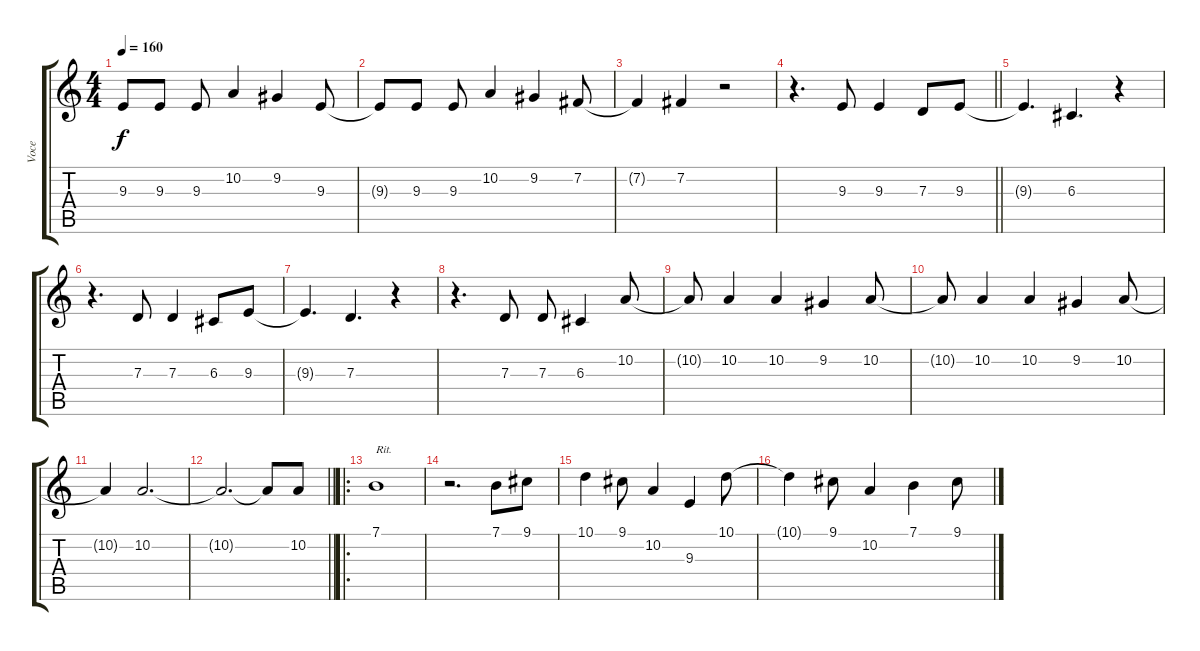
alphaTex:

\track ("Voce" "Voce") {instrument lead1square}
\staff {score tabs}
\tuning (E4 B3 G3 D3 A2 E2) {hide}
\ts (4 4)
\tempo 160
\clef g2
\ks c
9.3{t}.8{dy f} 9.3.8 9.3.8 10.2.4 9.2.4 9.3.8 |
9.3{t}.8 9.3.8 9.3.8 10.2.4 9.2.4 7.2.8 |
7.2{t}.4 7.2.4 r.2 |
\barLineRight lightlight
r.4{d} 9.3.8 9.3.4 7.3.8 9.3.8 |
9.3{t}.4{d} 6.3.4{d} r.4 |
r.4{d} 7.3.8 7.3.4 6.3.8 9.3.8 |
9.3{t}.4{d} 7.3.4{d} r.4 |
r.4{d} 7.3.8 7.3.8 6.3.4 10.2.8 |
10.2{t}.8 10.2.4 10.2.4 9.2.4 10.2.8 |
10.2{t}.8 10.2.4 10.2.4 9.2.4 10.2.8 |
10.2{t}.4 10.2.2{d} |
\barLineRight lightlight
10.2{t}.2{d} 10.2{t}.8 10.2.8 |
\ro
7.1.1{txt "Rit."} |
r.2{d} 7.1.8 9.1.8 |
10.1.4 9.1.8 10.2.4 9.3.4 10.1.8 |
10.1{t}.4 9.1.8 10.2.4 7.1.4 9.1.8
